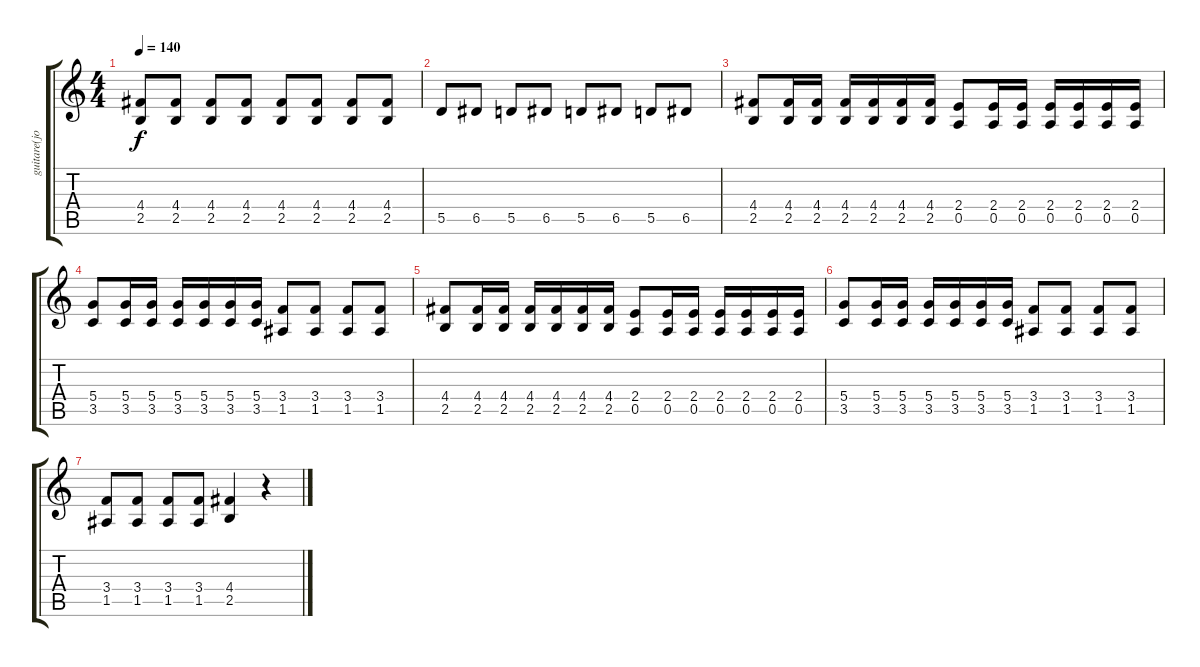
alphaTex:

\track ("guitare(john)" "guitare(jo") {instrument overdrivenguitar}
\staff {score tabs}
\tuning (E4 B3 G3 D3 A2 E2) {hide}
\ts (4 4)
\tempo 140
\clef g2
\ks c
(4.4 2.5).8{dy f} (4.4 2.5).8 (4.4 2.5).8 (4.4 2.5).8 (4.4 2.5).8 (4.4 2.5).8 (4.4 2.5).8 (4.4 2.5).8 |
5.5.8 6.5.8 5.5.8 6.5.8 5.5.8 6.5.8 5.5.8 6.5.8 |
(4.4 2.5).8 (4.4 2.5).16 (4.4 2.5).16 (4.4 2.5).16 (4.4 2.5).16 (4.4 2.5).16 (4.4 2.5).16 (2.4 0.5).8 (2.4 0.5).16 (2.4 0.5).16 (2.4 0.5).16 (2.4 0.5).16 (2.4 0.5).16 (2.4 0.5).16 |
(5.4 3.5).8 (5.4 3.5).16 (5.4 3.5).16 (5.4 3.5).16 (5.4 3.5).16 (5.4 3.5).16 (5.4 3.5).16 (3.4 1.5).8 (3.4 1.5).8 (3.4 1.5).8 (3.4 1.5).8 |
(4.4 2.5).8 (4.4 2.5).16 (4.4 2.5).16 (4.4 2.5).16 (4.4 2.5).16 (4.4 2.5).16 (4.4 2.5).16 (2.4 0.5).8 (2.4 0.5).16 (2.4 0.5).16 (2.4 0.5).16 (2.4 0.5).16 (2.4 0.5).16 (2.4 0.5).16 |
(5.4 3.5).8 (5.4 3.5).16 (5.4 3.5).16 (5.4 3.5).16 (5.4 3.5).16 (5.4 3.5).16 (5.4 3.5).16 (3.4 1.5).8 (3.4 1.5).8 (3.4 1.5).8 (3.4 1.5).8 |
(3.4 1.5).8 (3.4 1.5).8 (3.4 1.5).8 (3.4 1.5).8 (4.4 2.5).4 r.4
